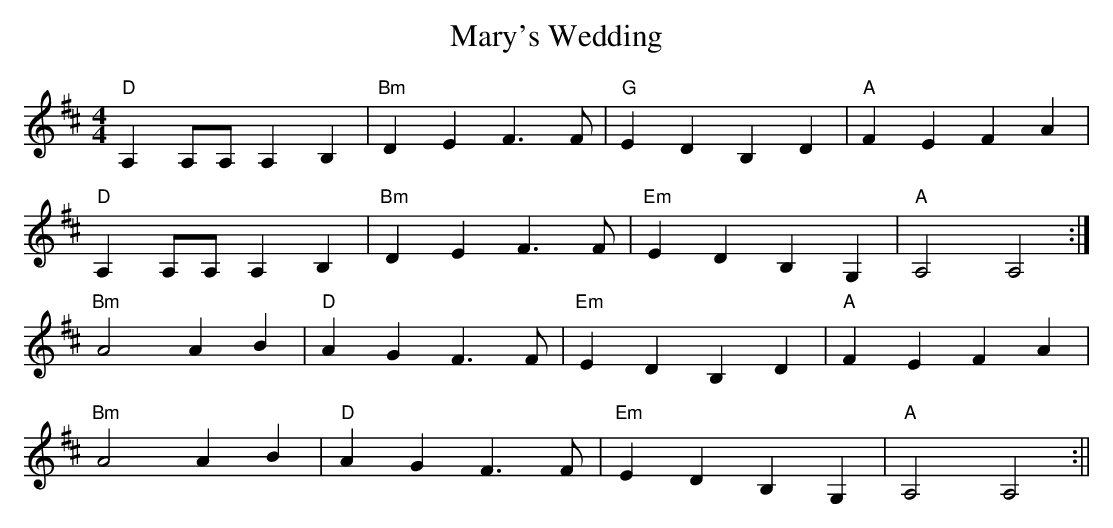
X:1
T:Mary's Wedding
M:4/4
L:1/8
K:D
"D"A,2 A,A, A,2B,2| "Bm"D2E2 F3F|"G"E2 D2 B,2 D2|"A"F2 E2 F2 A2|
"D"A,2 A,A, A,2B,2| "Bm"D2E2 F3F|"Em"E2 D2 B,2 G,2|"A"A,4 A,4:|
"Bm"A4 A2B2| "D"A2G2 F3F|"Em"E2 D2 B,2 D2|"A"F2 E2 F2 A2|
"Bm"A4 A2B2| "D"A2G2 F3F|"Em"E2 D2 B,2 G,2|"A"A,4 A,4:||
